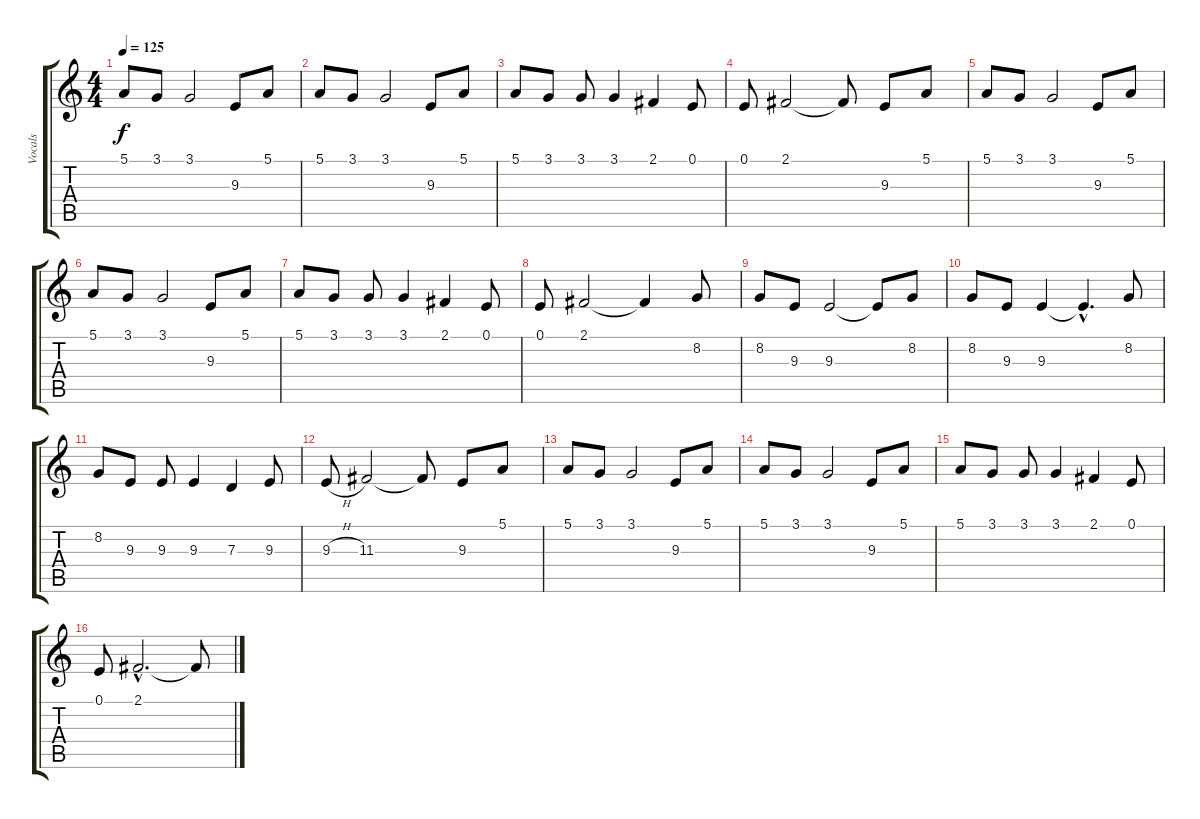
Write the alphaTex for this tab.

\track ("Vocals" "Vocals") {instrument lead6voice}
\staff {score tabs}
\tuning (E4 B3 G3 D3 A2 E2) {hide}
\ts (4 4)
\tempo 125
\clef g2
\ks c
5.1.8{dy f} 3.1.8 3.1.2 9.3.8 5.1.8 |
5.1.8 3.1.8 3.1.2 9.3.8 5.1.8 |
5.1.8 3.1.8 3.1.8 3.1.4 2.1.4 0.1.8 |
0.1.8 2.1.2 2.1{t}.8 9.3.8 5.1.8 |
5.1.8 3.1.8 3.1.2 9.3.8 5.1.8 |
5.1.8 3.1.8 3.1.2 9.3.8 5.1.8 |
5.1.8 3.1.8 3.1.8 3.1.4 2.1.4 0.1.8 |
0.1.8 2.1.2 2.1{t}.4 8.2.8 |
8.2.8 9.3.8 9.3.2 9.3{t}.8 8.2.8 |
8.2.8 9.3.8 9.3.4 9.3{hac t}.4{d} 8.2.8 |
8.2.8 9.3.8 9.3.8 9.3.4 7.3.4 9.3.8 |
9.3{h}.8 11.3.2 11.3{t}.8 9.3.8 5.1.8 |
5.1.8 3.1.8 3.1.2 9.3.8 5.1.8 |
5.1.8 3.1.8 3.1.2 9.3.8 5.1.8 |
5.1.8 3.1.8 3.1.8 3.1.4 2.1.4 0.1.8 |
0.1.8 2.1{hac}.2{d} 2.1{t}.8
